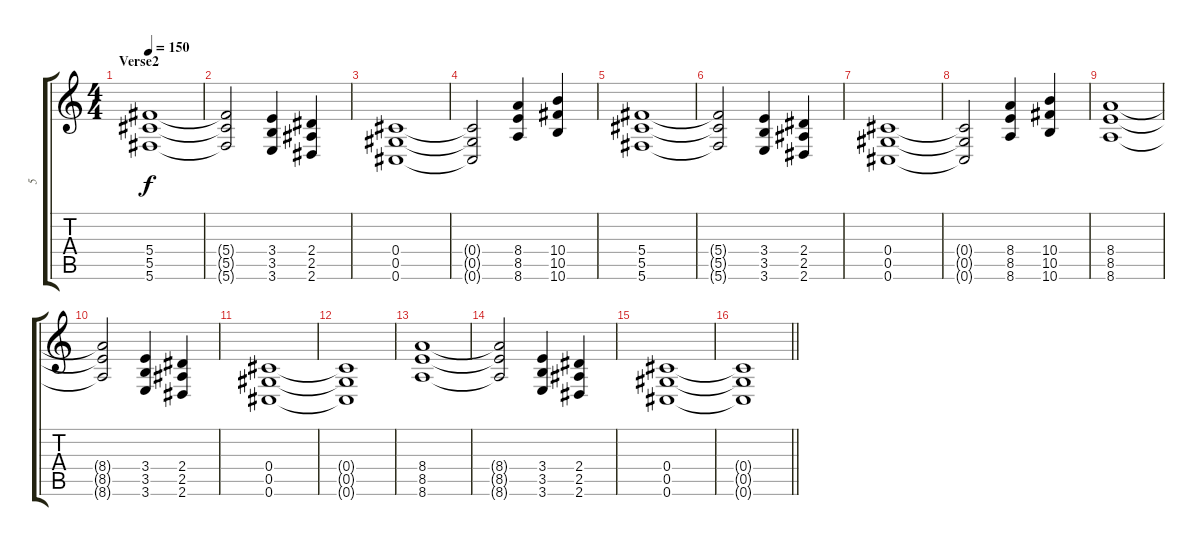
\track ("5" "5") {instrument overdrivenguitar}
\staff {score tabs}
\tuning (Eb4 Bb3 Gb3 Db3 Ab2 Db2) {hide}
\ts (4 4)
\section ("" "Verse2")
\tempo 150
\clef g2
\ks c
(5.4 5.5 5.6).1{dy f} |
(5.4{t} 5.5{t} 5.6{t}).2 (3.4 3.5 3.6).4 (2.4 2.5 2.6).4 |
(0.4 0.5 0.6).1 |
(0.4{t} 0.5{t} 0.6{t}).2 (8.4 8.5 8.6).4 (10.4 10.5 10.6).4 |
(5.4 5.5 5.6).1 |
(5.4{t} 5.5{t} 5.6{t}).2 (3.4 3.5 3.6).4 (2.4 2.5 2.6).4 |
(0.4 0.5 0.6).1 |
(0.4{t} 0.5{t} 0.6{t}).2 (8.4 8.5 8.6).4 (10.4 10.5 10.6).4 |
(8.4 8.5 8.6).1 |
(8.4{t} 8.5{t} 8.6{t}).2 (3.4 3.5 3.6).4 (2.4 2.5 2.6).4 |
(0.4 0.5 0.6).1 |
(0.4{t} 0.5{t} 0.6{t}).1 |
(8.4 8.5 8.6).1 |
(8.4{t} 8.5{t} 8.6{t}).2 (3.4 3.5 3.6).4 (2.4 2.5 2.6).4 |
(0.4 0.5 0.6).1 |
\barLineRight lightlight
(0.4{t} 0.5{t} 0.6{t}).1
